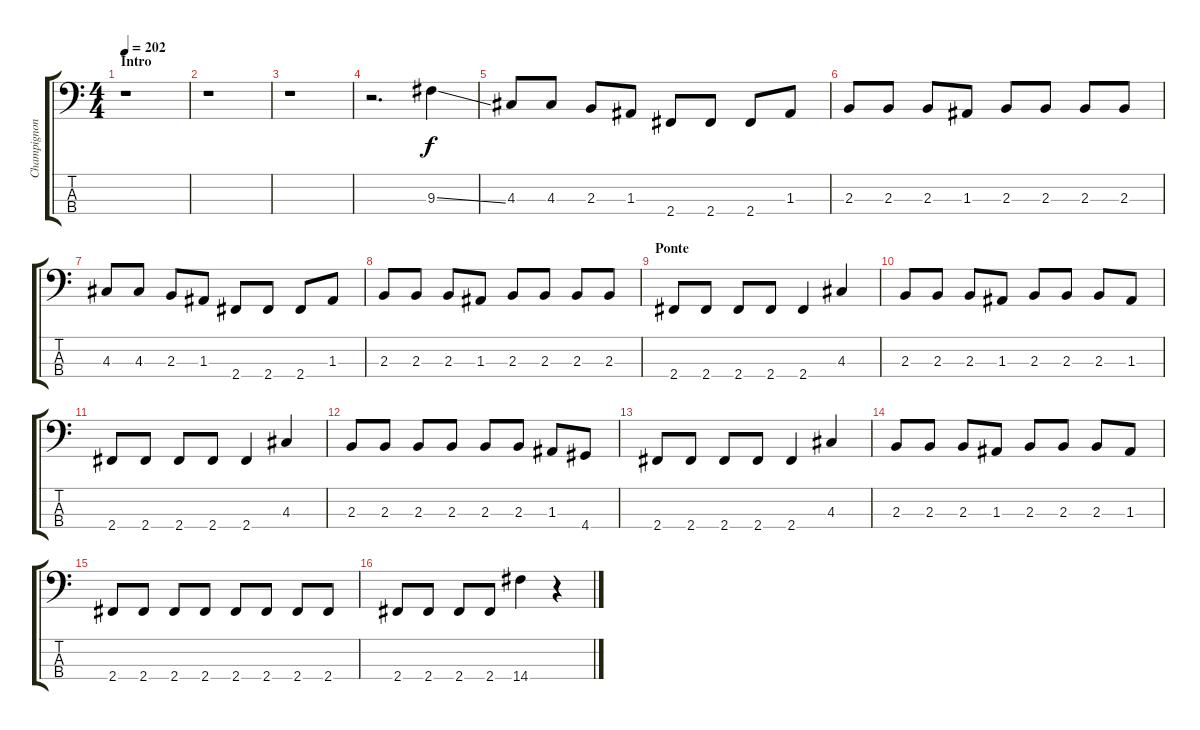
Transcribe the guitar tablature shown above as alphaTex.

\track ("Champignon" "Champignon") {instrument slapbass2}
\staff {score tabs}
\tuning (G2 D2 A1 E1) {hide}
\ts (4 4)
\section ("" "Intro")
\tempo 202
\clef f4
\ks c
r.1{dy f instrument slapbass2} |
r.1 |
r.1 |
r.2{d} 9.3{ss}.4 |
4.3.8 4.3.8 2.3.8 1.3.8 2.4.8 2.4.8 2.4.8 1.3.8 |
2.3.8 2.3.8 2.3.8 1.3.8 2.3.8 2.3.8 2.3.8 2.3.8 |
4.3.8 4.3.8 2.3.8 1.3.8 2.4.8 2.4.8 2.4.8 1.3.8 |
2.3.8 2.3.8 2.3.8 1.3.8 2.3.8 2.3.8 2.3.8 2.3.8 |
\section ("" "Ponte")
2.4.8 2.4.8 2.4.8 2.4.8 2.4.4 4.3.4 |
2.3.8 2.3.8 2.3.8 1.3.8 2.3.8 2.3.8 2.3.8 1.3.8 |
2.4.8 2.4.8 2.4.8 2.4.8 2.4.4 4.3.4 |
2.3.8 2.3.8 2.3.8 2.3.8 2.3.8 2.3.8 1.3.8 4.4.8 |
2.4.8 2.4.8 2.4.8 2.4.8 2.4.4 4.3.4 |
2.3.8 2.3.8 2.3.8 1.3.8 2.3.8 2.3.8 2.3.8 1.3.8 |
2.4.8 2.4.8 2.4.8 2.4.8 2.4.8 2.4.8 2.4.8 2.4.8 |
2.4.8 2.4.8 2.4.8 2.4.8 14.4{ss}.4 r.4
